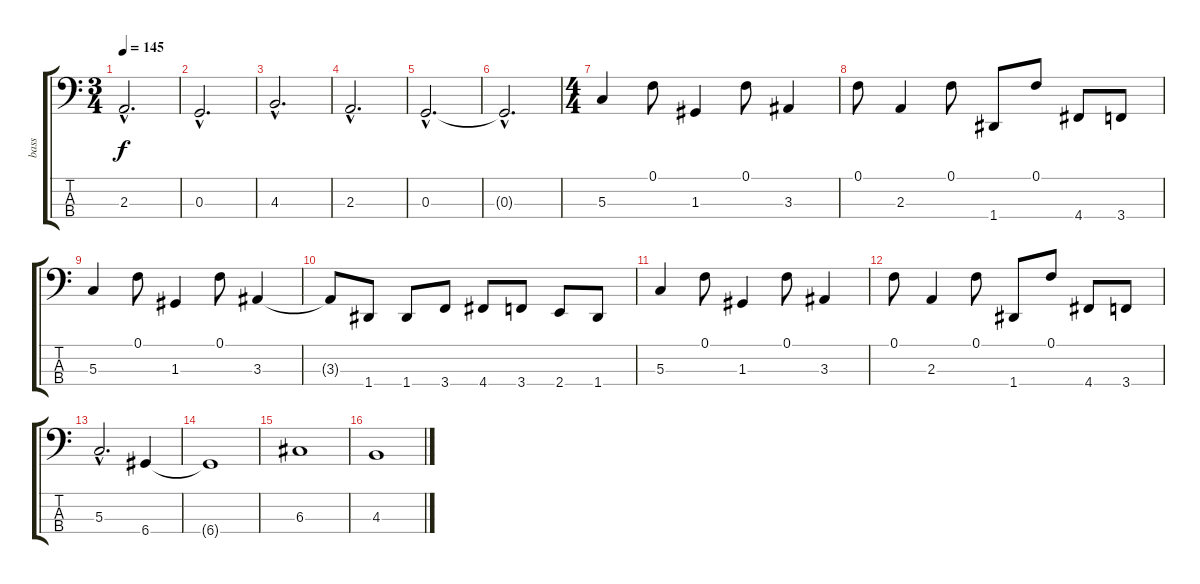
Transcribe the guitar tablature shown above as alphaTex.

\track ("bass" "bass") {instrument electricbassfinger}
\staff {score tabs}
\tuning (F2 C2 G1 D1) {hide}
\ts (3 4)
\tempo 145
\clef f4
\ks c
2.3{hac}.2{d dy f} |
0.3{hac}.2{d} |
4.3{hac}.2{d} |
2.3{hac}.2{d} |
0.3{hac}.2{d} |
0.3{hac t}.2{d} |
\ts (4 4)
5.3.4 0.1.8 1.3.4 0.1.8 3.3.4 |
0.1.8 2.3.4 0.1.8 1.4.8 0.1.8 4.4.8 3.4.8 |
5.3.4 0.1.8 1.3.4 0.1.8 3.3.4 |
3.3{t}.8 1.4.8 1.4.8 3.4.8 4.4.8 3.4.8 2.4.8 1.4.8 |
5.3.4 0.1.8 1.3.4 0.1.8 3.3.4 |
0.1.8 2.3.4 0.1.8 1.4.8 0.1.8 4.4.8 3.4.8 |
5.3{hac}.2{d} 6.4.4 |
6.4{t}.1 |
6.3.1 |
4.3.1
